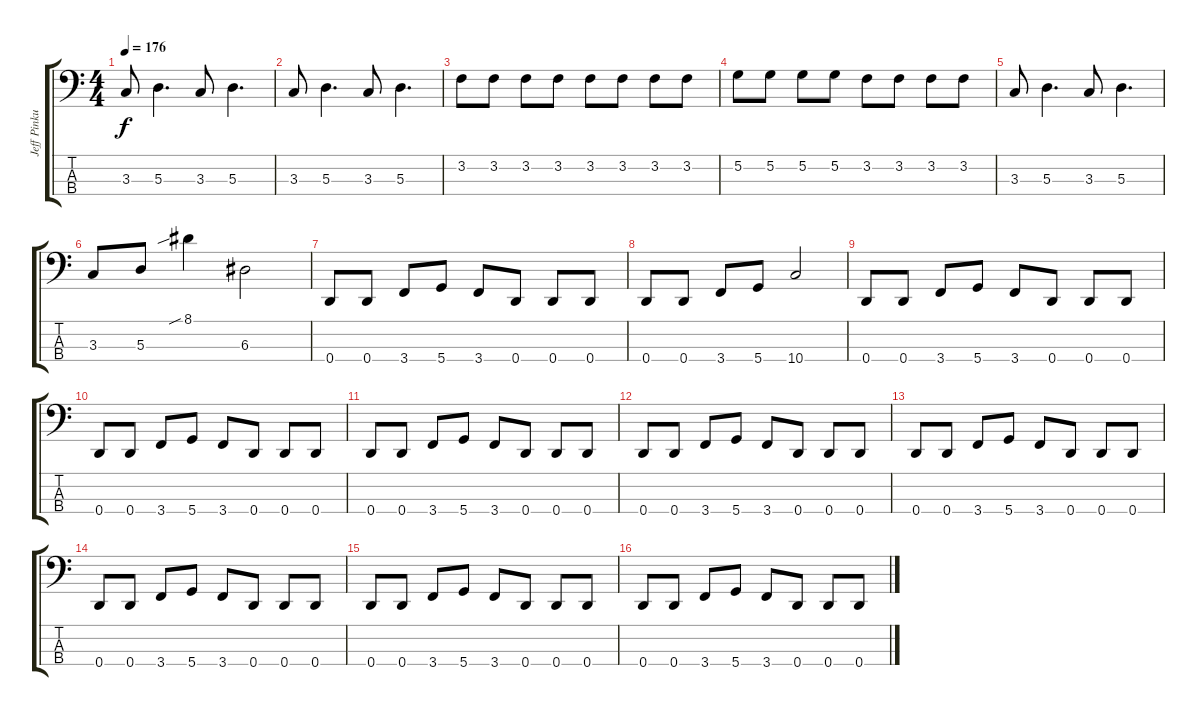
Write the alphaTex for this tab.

\track ("Jeff Pinkus" "Jeff Pinku") {instrument electricbassfinger}
\staff {score tabs}
\tuning (G2 D2 A1 D1) {hide}
\ts (4 4)
\tempo 176
\clef f4
\ks c
3.3.8{dy f} 5.3.4{d} 3.3.8 5.3.4{d} |
3.3.8 5.3.4{d} 3.3.8 5.3.4{d} |
3.2.8 3.2.8 3.2.8 3.2.8 3.2.8 3.2.8 3.2.8 3.2.8 |
5.2.8 5.2.8 5.2.8 5.2.8 3.2.8 3.2.8 3.2.8 3.2.8 |
3.3.8 5.3.4{d} 3.3.8 5.3.4{d} |
3.3.8 5.3.8 8.1{sib}.4 6.3.2 |
0.4.8 0.4.8 3.4.8 5.4.8 3.4.8 0.4.8 0.4.8 0.4.8 |
0.4.8 0.4.8 3.4.8 5.4.8 10.4.2 |
0.4.8 0.4.8 3.4.8 5.4.8 3.4.8 0.4.8 0.4.8 0.4.8 |
0.4.8 0.4.8 3.4.8 5.4.8 3.4.8 0.4.8 0.4.8 0.4.8 |
0.4.8 0.4.8 3.4.8 5.4.8 3.4.8 0.4.8 0.4.8 0.4.8 |
0.4.8 0.4.8 3.4.8 5.4.8 3.4.8 0.4.8 0.4.8 0.4.8 |
0.4.8 0.4.8 3.4.8 5.4.8 3.4.8 0.4.8 0.4.8 0.4.8 |
0.4.8 0.4.8 3.4.8 5.4.8 3.4.8 0.4.8 0.4.8 0.4.8 |
0.4.8 0.4.8 3.4.8 5.4.8 3.4.8 0.4.8 0.4.8 0.4.8 |
0.4.8 0.4.8 3.4.8 5.4.8 3.4.8 0.4.8 0.4.8 0.4.8
